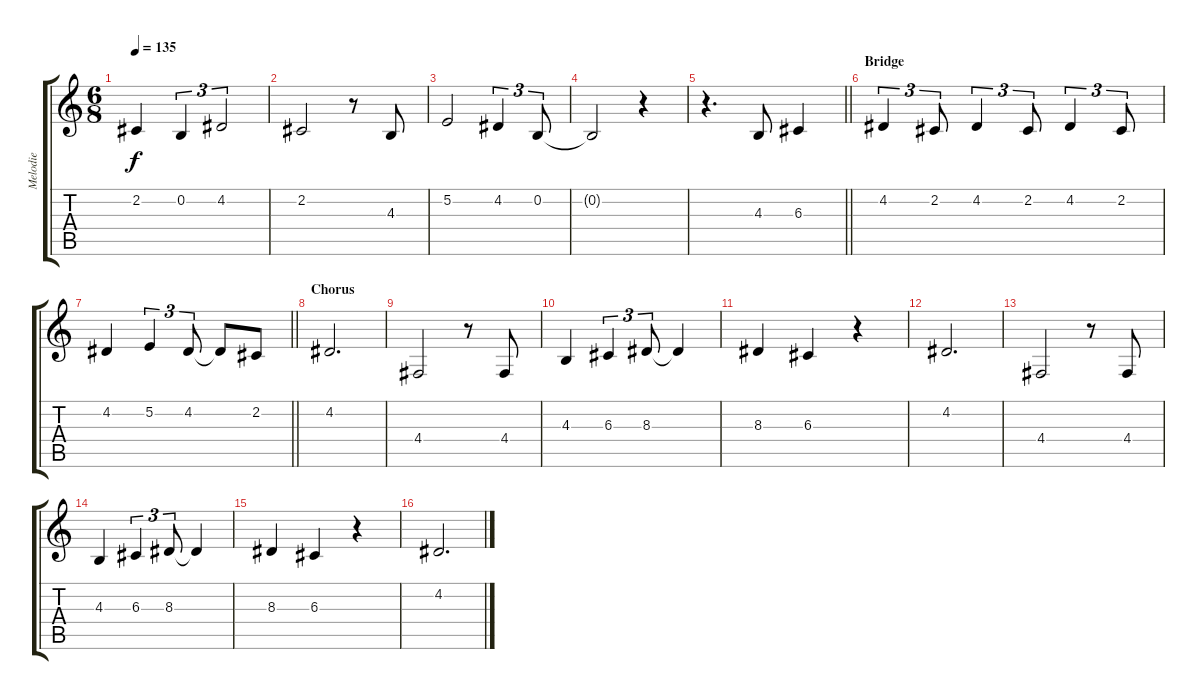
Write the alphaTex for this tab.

\track ("Melodie" "Melodie") {instrument clarinet}
\staff {score tabs}
\tuning (E4 B3 G3 D3 A2 E2) {hide}
\ts (6 8)
\tempo 135
\clef g2
\ks c
2.2.4{dy f} 0.2.4{tu (3 2)} 4.2.2{tu (3 2)} |
2.2.2 r.8 4.3.8 |
5.2.2 4.2.4{tu (3 2)} 0.2.8{tu (3 2)} |
0.2{t}.2 r.4 |
\barLineRight lightlight
r.4{d} 4.3.8 6.3.4 |
\section ("" "Bridge")
4.2.4{tu (3 2)} 2.2.8{tu (3 2)} 4.2.4{tu (3 2)} 2.2.8{tu (3 2)} 4.2.4{tu (3 2)} 2.2.8{tu (3 2)} |
\barLineRight lightlight
4.2.4 5.2.4{tu (3 2)} 4.2.8{tu (3 2)} 4.2{t}.8 2.2.8 |
\section ("" "Chorus")
4.2.2{d} |
4.4.2 r.8 4.4.8 |
4.3.4 6.3.4{tu (3 2)} 8.3.8{tu (3 2)} 8.3{t}.4 |
8.3.4 6.3.4 r.4 |
4.2.2{d} |
4.4.2 r.8 4.4.8 |
4.3.4 6.3.4{tu (3 2)} 8.3.8{tu (3 2)} 8.3{t}.4 |
8.3.4 6.3.4 r.4 |
4.2.2{d}
